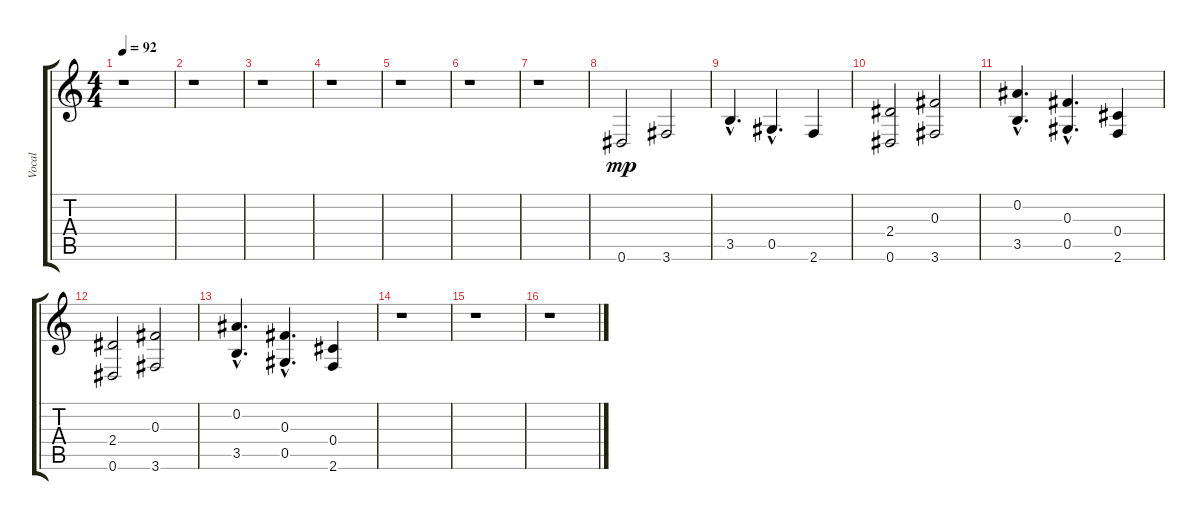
\track ("Vocal" "Vocal") {instrument overdrivenguitar}
\staff {score tabs}
\tuning (Eb4 Bb3 Gb3 Db3 Ab2 Eb2) {hide}
\ts (4 4)
\tempo 92
\clef g2
\ks c
r.1{dy f} |
r.1 |
r.1 |
r.1 |
r.1 |
r.1 |
r.1 |
0.6.2{dy mp volume 16} 3.6.2 |
3.5{hac}.4{d} 0.5{hac}.4{d} 2.6.4 |
(2.4 0.6).2 (0.3 3.6).2 |
(0.2{hac} 3.5{hac}).4{d} (0.3{hac} 0.5{hac}).4{d} (0.4 2.6).4 |
(2.4 0.6).2 (0.3 3.6).2 |
(0.2{hac} 3.5{hac}).4{d} (0.3{hac} 0.5{hac}).4{d} (0.4 2.6).4 |
r.1 |
r.1 |
r.1
